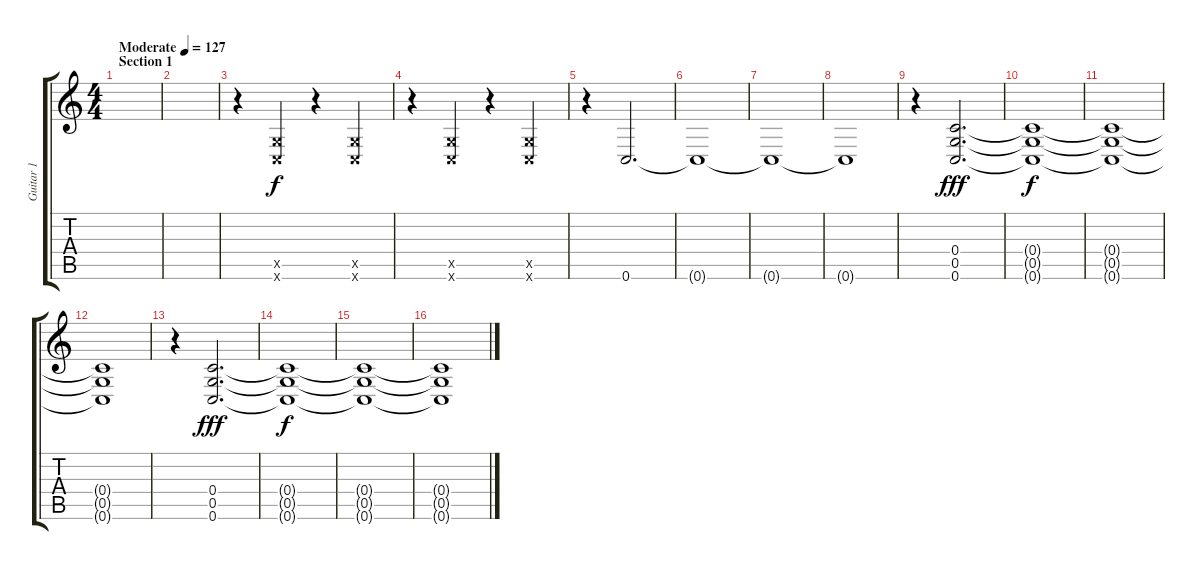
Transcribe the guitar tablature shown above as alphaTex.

\track ("Guitar 1" "Guitar 1") {instrument overdrivenguitar}
\staff {score tabs}
\tuning (D4 A3 F3 C3 G2 C2) {hide}
\ts (4 4)
\section ("" "Section 1")
\tempo (127 "Moderate")
\clef g2
\ks c
|
|
r.4 (0.5{x} 0.6{x}).4 r.4 (0.5{x} 0.6{x}).4 |
r.4 (0.5{x} 0.6{x}).4 r.4 (0.5{x} 0.6{x}).4 |
r.4 0.6.2{d} |
0.6{t}.1{dy f} |
0.6{t}.1 |
0.6{t}.1 |
r.4 (0.4 0.5 0.6).2{d dy fff} |
(0.4{t} 0.5{t} 0.6{t}).1{dy f} |
(0.4{t} 0.5{t} 0.6{t}).1 |
(0.4{t} 0.5{t} 0.6{t}).1 |
r.4 (0.4 0.5 0.6).2{d dy fff} |
(0.4{t} 0.5{t} 0.6{t}).1{dy f} |
(0.4{t} 0.5{t} 0.6{t}).1 |
(0.4{t} 0.5{t} 0.6{t}).1
